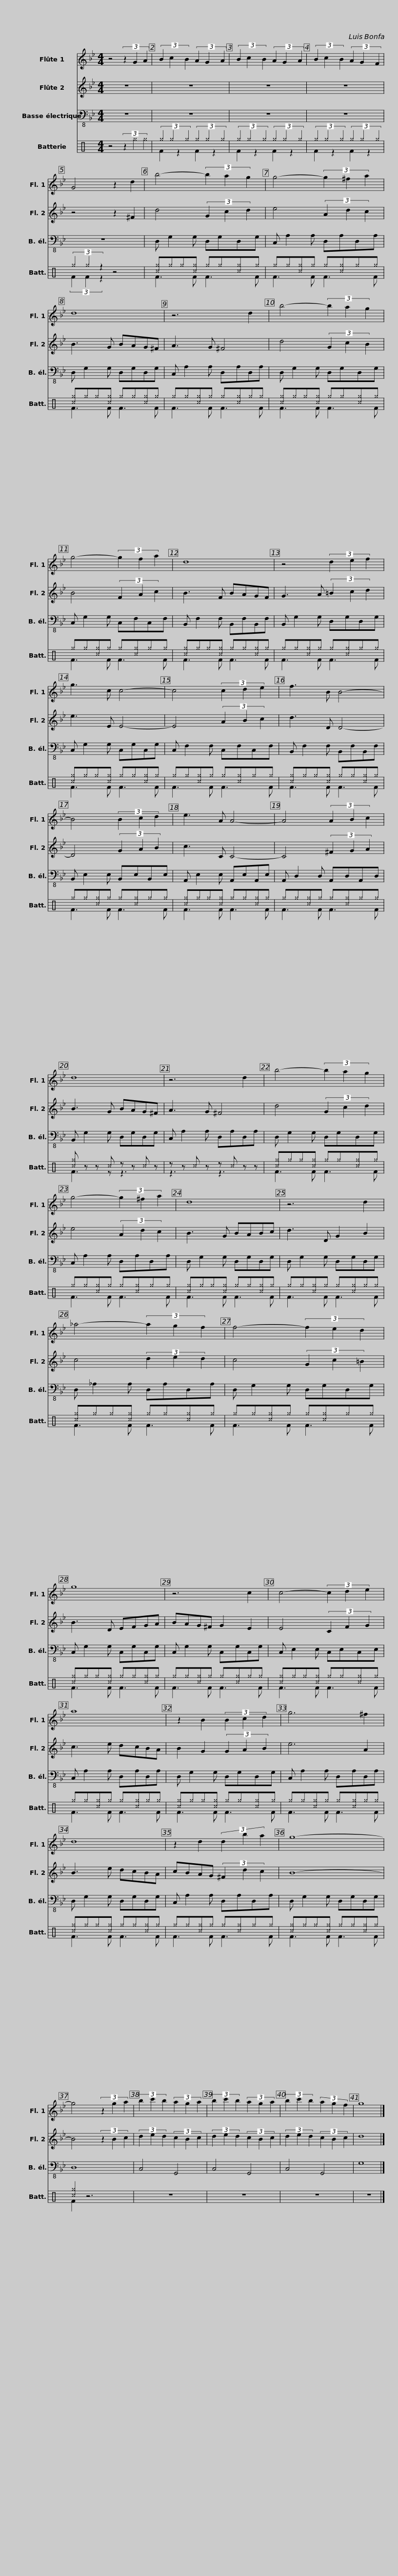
X:1
%%score 1 2 3 ( 4 5 )
L:1/8
M:4/4
I:linebreak $
K:Bb
V:1 treble
V:2 treble
V:3 bass-8
V:4 perc
K:none
V:5 perc
K:none
V:1
 z4 (3z2 G2 A2 | (3B2 c2 B2 (3A2 G2 A2 | (3B2 c2 B2 (3A2 G2 A2 | (3B2 c2 B2 (3A2 G2 F2 | G4 z2 d2 |$ %5
 b4- (3b2 a2 g2 | g4- (3g2 ^f2 a2 | d8 | z6 d2 |$ b4- (3b2 a2 g2 | %10
 g4- (3g2 f2 a2 | d8 | z4 (3d2 e2 f2 |$ g3 c c4- | c4 (3c2 d2 e2 | %15
 f3 B B4- | B4 (3B2 c2 d2 |$ e3 A A4- | A4 (3A2 B2 c2 | d8 | %20
 z6 d2 |$ b4- (3b2 a2 g2 | g4- (3g2 ^f2 a2 | d8 | z6 d2 |$ %25
 _a4- (3a2 g2 f2 | f4- (3f2 e2 d2 | g8 | z6 c2 |$ c4- (3c2 d2 e2 | %30
 a8 | z2 B2 (3B2 c2 d2 | g6 ^f2 | d8 |$ z2 d2 (3d2 b2 a2 | %35
 g8- | g4 (3z2 g2 a2 | (3b2 c'2 b2 (3a2 g2 a2 | (3b2 c'2 b2 (3a2 g2 a2 | (3b2 c'2 b2 (3a2 g2 f2 |$ %40
 g8 |] %41
V:2
 z8 | z8 | z8 | z8 | z4 z2 ^F2 |$ %5
 d4 (3G2 c2 d2 | e4 (3A2 d2 c2 | B3 G BAG^F | A3 G ^F4 |$ d4 (3G2 c2 B2 | %10
 B4 (3F2 A2 c2 | B3 F BAGF | G3 A (3=B2 c2 d2 |$ e3 E E4- | E4 (3A2 B2 c2 | %15
 d3 D D4- | D4 (3G2 A2 B2 |$ c3 C C4- | C4 (3^F2 G2 A2 | B3 G BAG^F | %20
 A3 G ^F4 |$ d4 (3G2 c2 d2 | e4 (3A2 d2 c2 | B3 G BABc | d3 D G2 B2 |$ %25
 c4 (3d2 e2 d2 | c4 (3G2 c2 =B2 | B3 D EFGA | BAG^F G2 E2 |$ E4 (3C2 F2 G2 | %30
 c3 e dcBA | B2 G2 (3G2 A2 B2 | e6 A2 | B3 e dcBA |$ cBAG (3^F2 d2 c2 | %35
 B8- | B4 (3z2 B2 c2 | (3d2 e2 d2 (3c2 B2 c2 | (3d2 e2 d2 (3c2 B2 c2 | (3d2 e2 d2 (3c2 B2 c2 |$ %40
 d8 |] %41
V:3
 z8 | z8 | z8 | z8 | z8 |$ %5
 D, G,2 G, D,G,D,G, | C, A,2 A, D,A,D,A, | D, G,2 G, D,G,D,G, | C, A,2 A, D,A,D,A, |$ D, G,2 G, D,G,D,G, | %10
 C, G,2 G, C,F,C,F, | B,, F,2 F, B,,F,B,,F, | B,, G,2 G, D,G,D,G, |$ C, G,2 G, C,G,C,G, | C, F,2 F, C,F,C,F, | %15
 B,, F,2 F, B,,F,B,,F, | B,, E,2 E, B,,E,B,,E, |$ A,, E,2 E, A,,E,A,,E, | A,, D,2 D, A,,D,A,,D, | B,, G,2 G, D,G,D,G, | %20
 C, A,2 A, D,A,D,A, |$ D, G,2 G, D,G,D,G, | C, A,2 A, D,A,D,A, | D, G,2 G, D,G,D,G, | D, G,2 G, D,G,D,G, |$ %25
 D, _A,2 A, D,A,D,A, | D, G,2 G, D,G,D,G, | C, G,2 G, C,G,C,G, | C, G,2 G, C,G,C,G, |$ C, E,2 E, C,E,C,E, | %30
 C, A,2 A, D,A,D,A, | D, G,2 G, D,G,D,G, | C, A,2 A, D,A,D,A, | D, G,2 G, D,G,D,G, |$ C, A,2 A, D,A,D,A, | %35
 D, G,2 G, D,G,D,G, | D,8 | C,4 G,,4 | C,4 G,,4 | C,4 G,,4 |$ %40
 G,8 |] %41
V:4
[K:C] z4 (3z2 ^g2 ^g2 | (3^g2 ^g2 ^g2 (3^g2 ^g2 ^g2 | (3^g2 ^g2 ^g2 (3^g2 ^g2 ^g2 | (3^g2 ^g2 ^g2 (3^g2 ^g2 ^g2 | (3^g2 ^g2 z2 z4 |$ %5
 [^c^g]^g^g[^c^g] ^g^g[^c^g]^g | ^g^g[^c^g]^g ^g[^c^g]^g^g | [^c^g]^g^g[^c^g] ^g^g[^c^g]^g | ^g^g[^c^g]^g ^g[^c^g]^g^g |$ [^c^g]^g^g[^c^g] ^g^g[^c^g]^g | %10
 ^g^g[^c^g]^g ^g[^c^g]^g^g | [^c^g]^g^g[^c^g] ^g^g[^c^g]^g | ^g^g[^c^g]^g ^g[^c^g]^g^g |$ [^c^g]^g^g[^c^g] ^g^g[^c^g]^g | ^g^g[^c^g]^g ^g[^c^g]^g^g | %15
 [^c^g]^g^g[^c^g] ^g^g[^c^g]^g | ^g^g[^c^g]^g ^g[^c^g]^g^g |$ [^c^g]^g^g[^c^g] ^g^g[^c^g]^g | ^g^g[^c^g]^g ^g[^c^g]^g^g | [^c^g] z z ^c z z ^c z | %20
 z z ^c z z ^c z z |$ [^c^g]^g^g[^c^g] ^g^g[^c^g]^g | ^g^g[^c^g]^g ^g[^c^g]^g^g | [^c^g]^g^g[^c^g] ^g^g[^c^g]^g | ^g^g[^c^g]^g ^g[^c^g]^g^g |$ %25
 [^c^g]^g^g[^c^g] ^g^g[^c^g]^g | ^g^g[^c^g]^g ^g[^c^g]^g^g | [^c^g]^g^g[^c^g] ^g^g[^c^g]^g | ^g^g[^c^g]^g ^g[^c^g]^g^g |$ [^c^g]^g^g[^c^g] ^g^g[^c^g]^g | %30
 ^g^g[^c^g]^g ^g[^c^g]^g^g | [^c^g]^g^g[^c^g] ^g^g[^c^g]^g | ^g^g[^c^g]^g ^g[^c^g]^g^g | [^c^g]^g^g[^c^g] ^g^g[^c^g]^g |$ ^g^g[^c^g]^g ^g[^c^g]^g^g | %35
 [^c^g]^g^g[^c^g] ^g^g[^c^g]^g | [^c^g]2 z6 | z8 | z8 | z8 |$ %40
 z8 |] %41
V:5
[K:C] x8 | F2 z2 F2 z2 | F2 z2 F2 z2 | F2 z2 F2 z2 | (3F2 F2 z2 z4 |$ %5
 F3 F F3 F | F3 F F3 F | F3 F F3 F | F3 F F3 F |$ F3 F F3 F | %10
 F3 F F3 F | F3 F F3 F | F3 F F3 F |$ F3 F F3 F | F3 F F3 F | %15
 F3 F F3 F | F3 F F3 F |$ F3 F F3 F | F3 F F3 F | F3 z z3 z | %20
 z3 z z3 z |$ F3 F F3 F | F3 F F3 F | F3 F F3 F | F3 F F3 F |$ %25
 F3 F F3 F | F3 F F3 F | F3 F F3 F | F3 F F3 F |$ F3 F F3 F | %30
 F3 F F3 F | F3 F F3 F | F3 F F3 F | F3 F F3 F |$ F3 F F3 F | %35
 F3 F F3 F | F2 z6 | x8 | x8 | x8 |$ %40
 x8 |] %41
